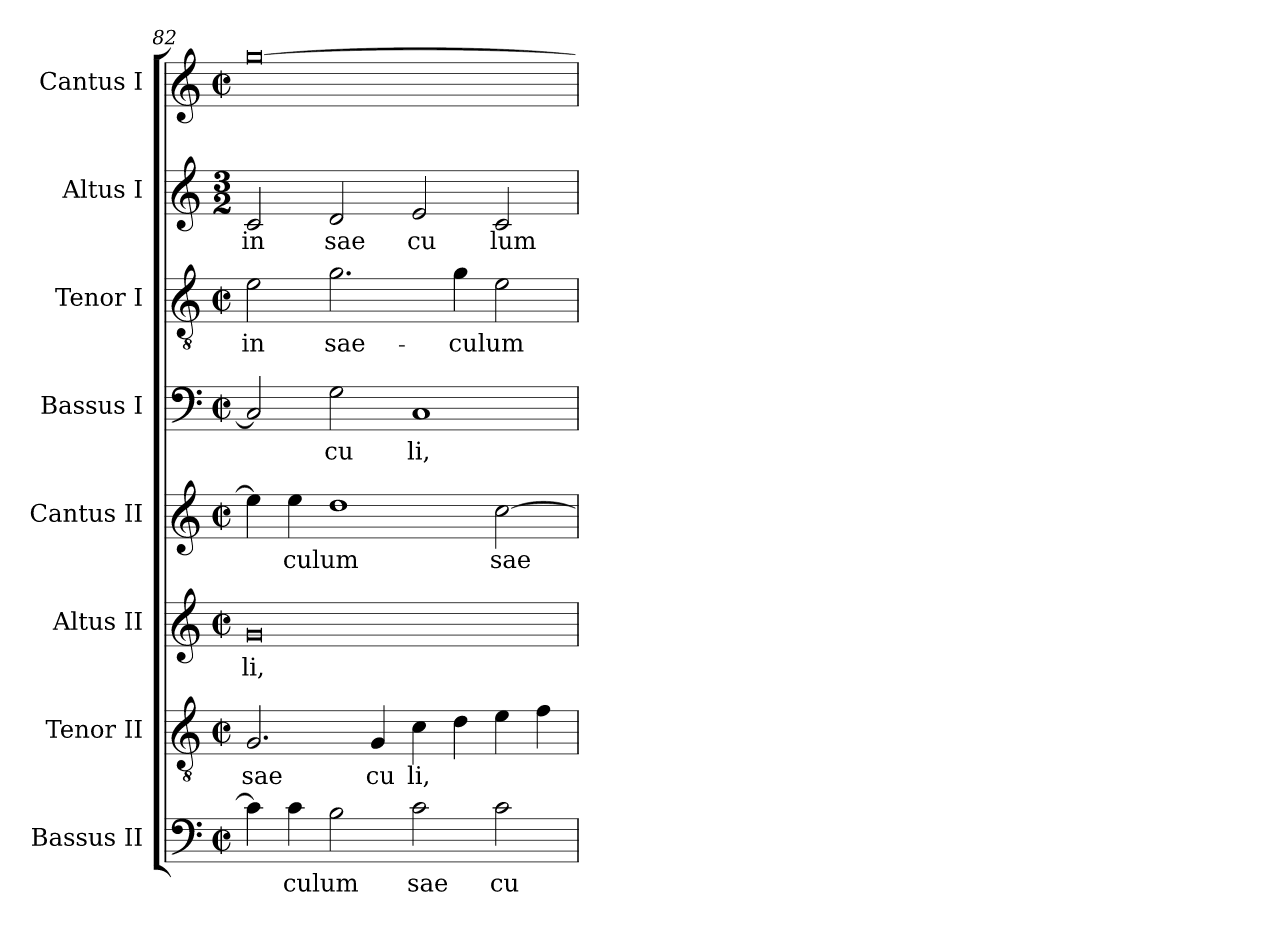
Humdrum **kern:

**kern	**text	**kern	**text	**kern	**text	**kern	**text	**kern	**text	**kern	**text	**kern	**text	**kern
*part8	*part8	*part7	*part7	*part6	*part6	*part5	*part5	*part4	*part4	*part3	*part3	*part2	*part2	*part1
*staff8	*staff8	*staff7	*staff7	*staff6	*staff6	*staff5	*staff5	*staff4	*staff4	*staff3	*staff3	*staff2	*staff2	*staff1
*I"Bassus II	*	*I"Tenor II	*	*I"Altus II	*	*I"Cantus II	*	*I"Bassus I	*	*I"Tenor I	*	*I"Altus I	*	*I"Cantus I
*clefF4	*	*clefGv2	*	*clefG2	*	*clefG2	*	*clefF4	*	*clefGv2	*	*clefG2	*	*clefG2
*M2/2	*	*M2/2	*	*M2/2	*	*M2/2	*	*M2/2	*	*M2/2	*	*M3/2	*	*M2/2
*met(c|)	*	*met(c|)	*	*met(c|)	*	*met(c|)	*	*met(c|)	*	*met(c|)	*	*	*	*met(c|)
=82	=82	=82	=82	=82	=82	=82	=82	=82	=82	=82	=82	=82	=82	=82
!	!	!	!LO:LY:b:cj	!	!LO:LY:b:cj	!	!	!	!	!	!LO:LY:b:cj	!	!LO:LY:b:cj	!
4c\]	.	2.G/	sae	0g	li,	4ee\]	.	2C/]	.	2e\	in	2c/	in	[>0gg
!	!LO:LY:b	!	!	!	!	!	!LO:LY:b	!	!	!	!	!	!	!
4c\	culum	.	.	.	.	4ee\	-culum	.	.	.	.	.	.	.
!	!	!	!	!	!	!	!	!	!LO:LY:b:cj	!	!LO:LY:b:cj	!	!LO:LY:b:cj	!
2B\	.	.	.	.	.	1dd	.	2G\	cu	2.g\	sae-	2d/	sae	.
!	!	!	!LO:LY:b:cj	!	!	!	!	!	!	!	!	!	!	!
.	.	4G/	cu	.	.	.	.	.	.	.	.	.	.	.
!	!LO:LY:b:cj	!	!LO:LY:b:cj	!	!	!	!	!	!LO:LY:b:cj	!	!	!	!LO:LY:b:cj	!
2c\	sae	4c\	li,	.	.	.	.	1C	li,	.	.	2e/	cu	.
!	!	!	!	!	!	!	!	!	!	!	!LO:LY:b	!	!	!
.	.	4d\	.	.	.	.	.	.	.	4g\	-culum	.	.	.
!	!LO:LY:b:cj	!	!	!	!	!	!LO:LY:b	!	!	!	!	!	!LO:LY:b:cj	!
2c\	cu	4e\	.	.	.	[<2cc\	sae-	.	.	2e\	.	2c/	lum	.
.	.	4f\	.	.	.	.	.	.	.	.	.	.	.	.
=	=	=	=	=	=	=	=	=	=	=	=	=	=	=
*-	*-	*-	*-	*-	*-	*-	*-	*-	*-	*-	*-	*-	*-	*-
